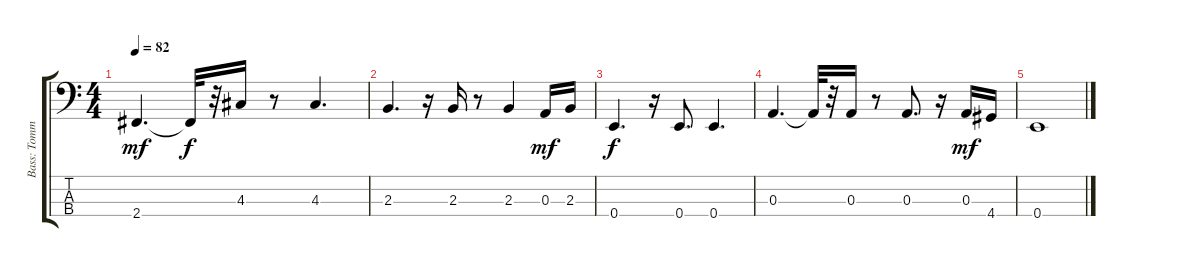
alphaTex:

\track ("Bass: Tommy" "Bass: Tomm") {instrument electricbassfinger}
\staff {score tabs}
\tuning (G2 D2 A1 E1) {hide}
\ts (4 4)
\tempo 82
\clef f4
\ks c
2.4.4{d dy mf} 2.4{t}.32{dy f} r.32 4.3.16 r.8 4.3.4{d} |
2.3.4{d} r.16 2.3.16 r.8 2.3.4 0.3.16{dy mf} 2.3.16 |
0.4.4{d dy f} r.16 0.4.8{d} 0.4.4{d} |
0.3.4{d} 0.3{t}.32 r.32 0.3.16 r.8 0.3.8{d} r.16 0.3.16{dy mf} 4.4.16 |
0.4.1
